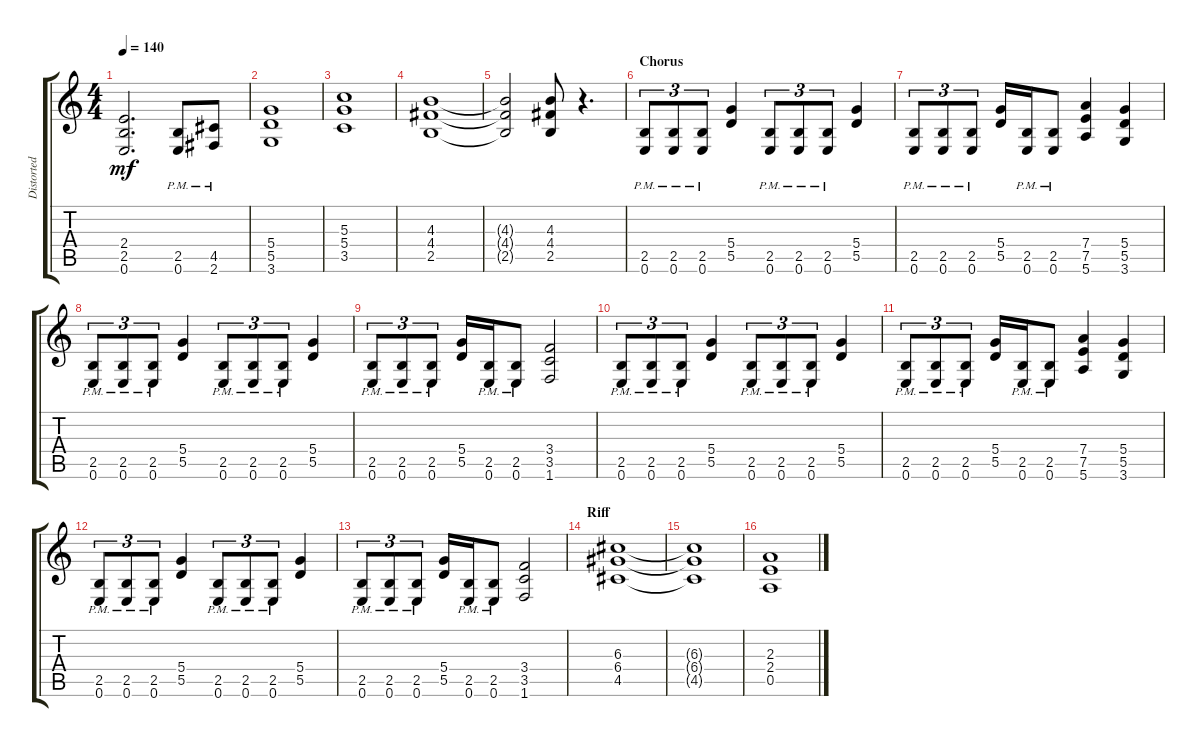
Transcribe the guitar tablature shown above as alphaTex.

\track ("Distorted Rhythm" "Distorted ") {instrument distortionguitar}
\staff {score tabs}
\tuning (E4 B3 G3 D3 A2 E2) {hide}
\ts (4 4)
\tempo 140
\clef g2
\ks c
(2.4 2.5 0.6).2{d dy mf} (2.5{pm} 0.6{pm}).8 (4.5{pm} 2.6{pm}).8 |
(5.4 5.5 3.6).1 |
(5.3 5.4 3.5).1 |
(4.3 4.4 2.5).1 |
(4.3{t} 4.4{t} 2.5{t}).2 (4.3 4.4 2.5).8 r.4{d} |
\section ("" "Chorus")
(2.5{pm} 0.6{pm}).8{tu (3 2)} (2.5{pm} 0.6{pm}).8{tu (3 2)} (2.5{pm} 0.6{pm}).8{tu (3 2)} (5.4 5.5).4 (2.5{pm} 0.6{pm}).8{tu (3 2)} (2.5{pm} 0.6{pm}).8{tu (3 2)} (2.5{pm} 0.6{pm}).8{tu (3 2)} (5.4 5.5).4 |
(2.5{pm} 0.6{pm}).8{tu (3 2)} (2.5{pm} 0.6{pm}).8{tu (3 2)} (2.5{pm} 0.6{pm}).8{tu (3 2)} (5.4 5.5).16 (2.5{pm} 0.6{pm}).16 (2.5{pm} 0.6{pm}).8 (7.4 7.5 5.6).4 (5.4 5.5 3.6).4 |
(2.5{pm} 0.6{pm}).8{tu (3 2)} (2.5{pm} 0.6{pm}).8{tu (3 2)} (2.5{pm} 0.6{pm}).8{tu (3 2)} (5.4 5.5).4 (2.5{pm} 0.6{pm}).8{tu (3 2)} (2.5{pm} 0.6{pm}).8{tu (3 2)} (2.5{pm} 0.6{pm}).8{tu (3 2)} (5.4 5.5).4 |
(2.5{pm} 0.6{pm}).8{tu (3 2)} (2.5{pm} 0.6{pm}).8{tu (3 2)} (2.5{pm} 0.6{pm}).8{tu (3 2)} (5.4 5.5).16 (2.5{pm} 0.6{pm}).16 (2.5{pm} 0.6{pm}).8 (3.4 3.5 1.6).2 |
(2.5{pm} 0.6{pm}).8{tu (3 2)} (2.5{pm} 0.6{pm}).8{tu (3 2)} (2.5{pm} 0.6{pm}).8{tu (3 2)} (5.4 5.5).4 (2.5{pm} 0.6{pm}).8{tu (3 2)} (2.5{pm} 0.6{pm}).8{tu (3 2)} (2.5{pm} 0.6{pm}).8{tu (3 2)} (5.4 5.5).4 |
(2.5{pm} 0.6{pm}).8{tu (3 2)} (2.5{pm} 0.6{pm}).8{tu (3 2)} (2.5{pm} 0.6{pm}).8{tu (3 2)} (5.4 5.5).16 (2.5{pm} 0.6{pm}).16 (2.5{pm} 0.6{pm}).8 (7.4 7.5 5.6).4 (5.4 5.5 3.6).4 |
(2.5{pm} 0.6{pm}).8{tu (3 2)} (2.5{pm} 0.6{pm}).8{tu (3 2)} (2.5{pm} 0.6{pm}).8{tu (3 2)} (5.4 5.5).4 (2.5{pm} 0.6{pm}).8{tu (3 2)} (2.5{pm} 0.6{pm}).8{tu (3 2)} (2.5{pm} 0.6{pm}).8{tu (3 2)} (5.4 5.5).4 |
(2.5{pm} 0.6{pm}).8{tu (3 2)} (2.5{pm} 0.6{pm}).8{tu (3 2)} (2.5{pm} 0.6{pm}).8{tu (3 2)} (5.4 5.5).16 (2.5{pm} 0.6{pm}).16 (2.5{pm} 0.6{pm}).8 (3.4 3.5 1.6).2 |
\section ("" "Riff")
(6.3 6.4 4.5).1 |
(6.3{t} 6.4{t} 4.5{t}).1 |
(2.3 2.4 0.5).1
